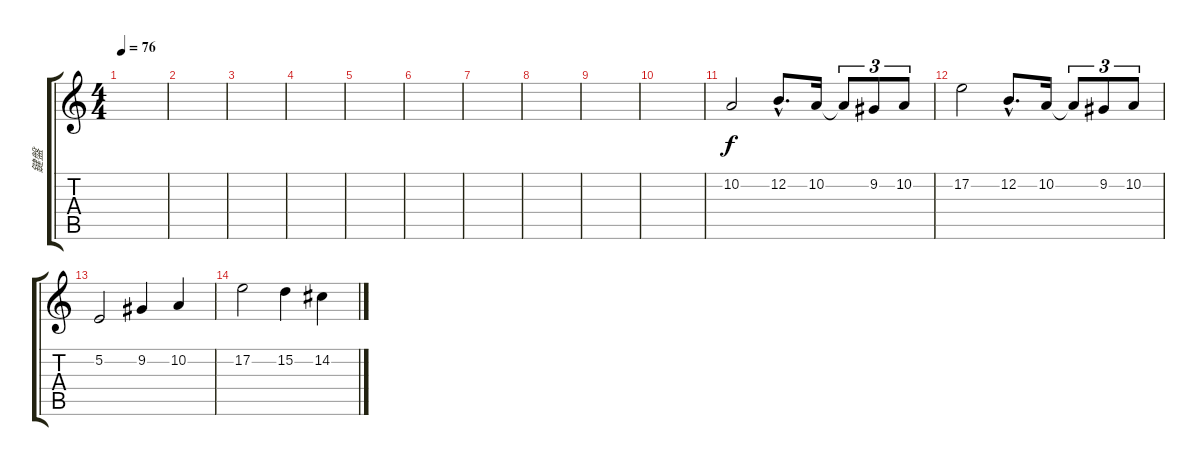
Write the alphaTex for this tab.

\track ("鍵盤" "鍵盤") {instrument stringensemble1}
\staff {score tabs}
\tuning (E4 B3 G3 D3 A2 E2) {hide}
\ts (4 4)
\tempo 76
\clef g2
\ks c
|
|
|
|
|
|
|
|
|
|
10.2.2 12.2{hac}.8{d} 10.2.16 10.2{t}.8{tu (3 2)} 9.2.8{tu (3 2)} 10.2.8{tu (3 2)} |
17.2.2 12.2{hac}.8{d} 10.2.16 10.2{t}.8{tu (3 2)} 9.2.8{tu (3 2)} 10.2.8{tu (3 2)} |
5.2.2 9.2.4 10.2.4 |
17.2.2 15.2.4 14.2.4
